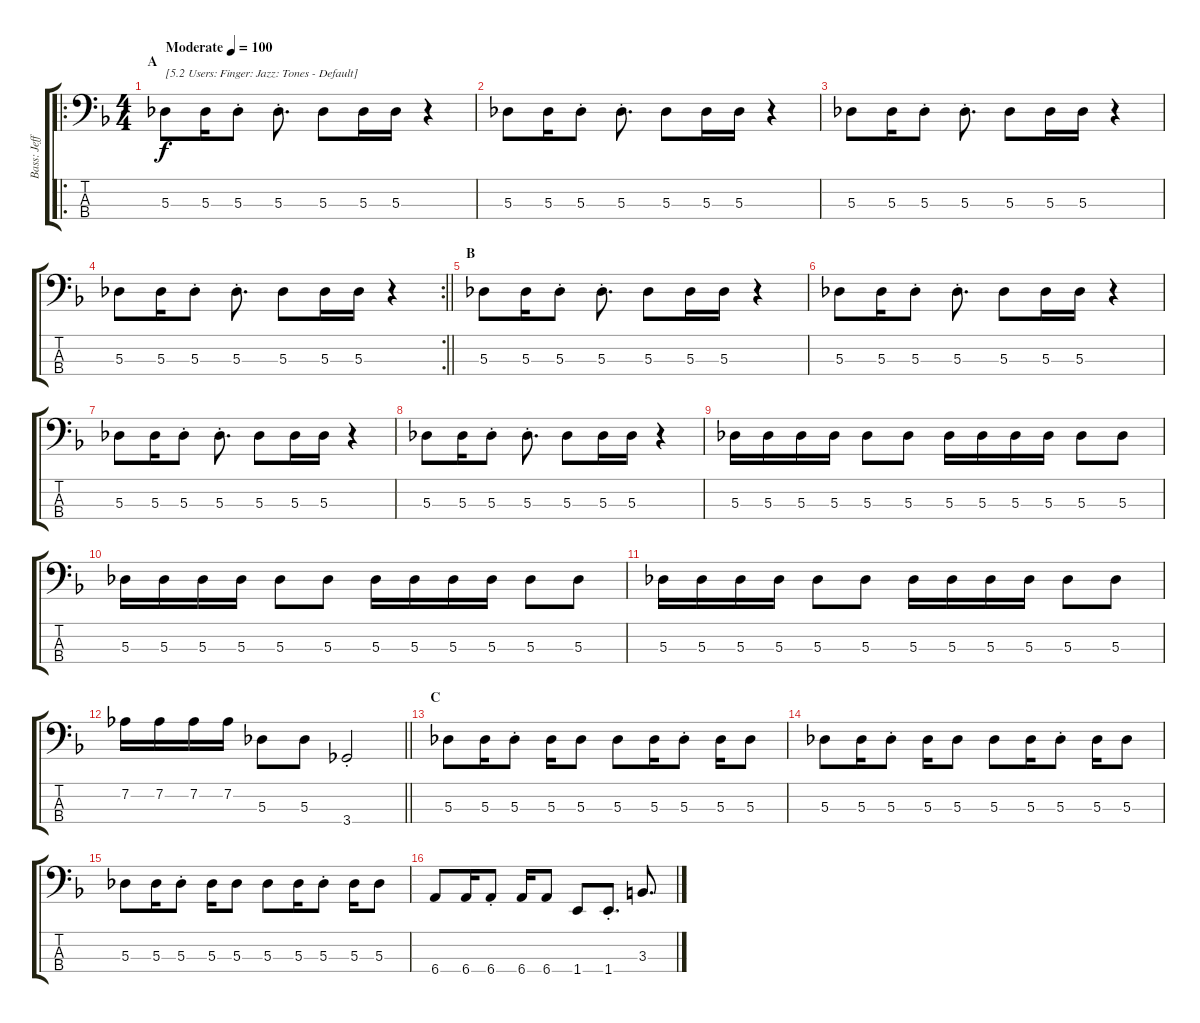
\track ("Bass: Jeff" "Bass: Jeff") {instrument electricbassfinger}
\staff {score tabs}
\tuning (Gb2 Db2 Ab1 Eb1) {hide}
\ro
\ts (4 4)
\section ("" "A")
\tempo (100 "Moderate")
\clef f4
\ks f
5.3.8{txt "[5.2 Users: Finger: Jazz: Tones - Default]" dy f instrument electricbassfinger} 5.3.16 5.3{st}.8 5.3{st}.8{d} 5.3.8 5.3.16 5.3.16 r.4 |
5.3.8 5.3.16 5.3{st}.8 5.3{st}.8{d} 5.3.8 5.3.16 5.3.16 r.4 |
5.3.8 5.3.16 5.3{st}.8 5.3{st}.8{d} 5.3.8 5.3.16 5.3.16 r.4 |
\rc 2
\barLineRight lightlight
5.3.8 5.3.16 5.3{st}.8 5.3{st}.8{d} 5.3.8 5.3.16 5.3.16 r.4 |
\section ("" "B")
5.3.8 5.3.16 5.3{st}.8 5.3{st}.8{d} 5.3.8 5.3.16 5.3.16 r.4 |
5.3.8 5.3.16 5.3{st}.8 5.3{st}.8{d} 5.3.8 5.3.16 5.3.16 r.4 |
5.3.8 5.3.16 5.3{st}.8 5.3{st}.8{d} 5.3.8 5.3.16 5.3.16 r.4 |
5.3.8 5.3.16 5.3{st}.8 5.3{st}.8{d} 5.3.8 5.3.16 5.3.16 r.4 |
5.3.16 5.3.16 5.3.16 5.3.16 5.3.8 5.3.8 5.3.16 5.3.16 5.3.16 5.3.16 5.3.8 5.3.8 |
5.3.16 5.3.16 5.3.16 5.3.16 5.3.8 5.3.8 5.3.16 5.3.16 5.3.16 5.3.16 5.3.8 5.3.8 |
5.3.16 5.3.16 5.3.16 5.3.16 5.3.8 5.3.8 5.3.16 5.3.16 5.3.16 5.3.16 5.3.8 5.3.8 |
\barLineRight lightlight
7.2.16 7.2.16 7.2.16 7.2.16 5.3.8 5.3.8 3.4{st}.2 |
\section ("" "C")
5.3.8 5.3.16 5.3{st}.8 5.3.16 5.3.8 5.3.8 5.3.16 5.3{st}.8 5.3.16 5.3.8 |
5.3.8 5.3.16 5.3{st}.8 5.3.16 5.3.8 5.3.8 5.3.16 5.3{st}.8 5.3.16 5.3.8 |
5.3.8 5.3.16 5.3{st}.8 5.3.16 5.3.8 5.3.8 5.3.16 5.3{st}.8 5.3.16 5.3.8 |
6.4.8 6.4.16 6.4{st}.8 6.4.16 6.4.8 1.4.8 1.4{st}.8{d} 3.3.8{d}
